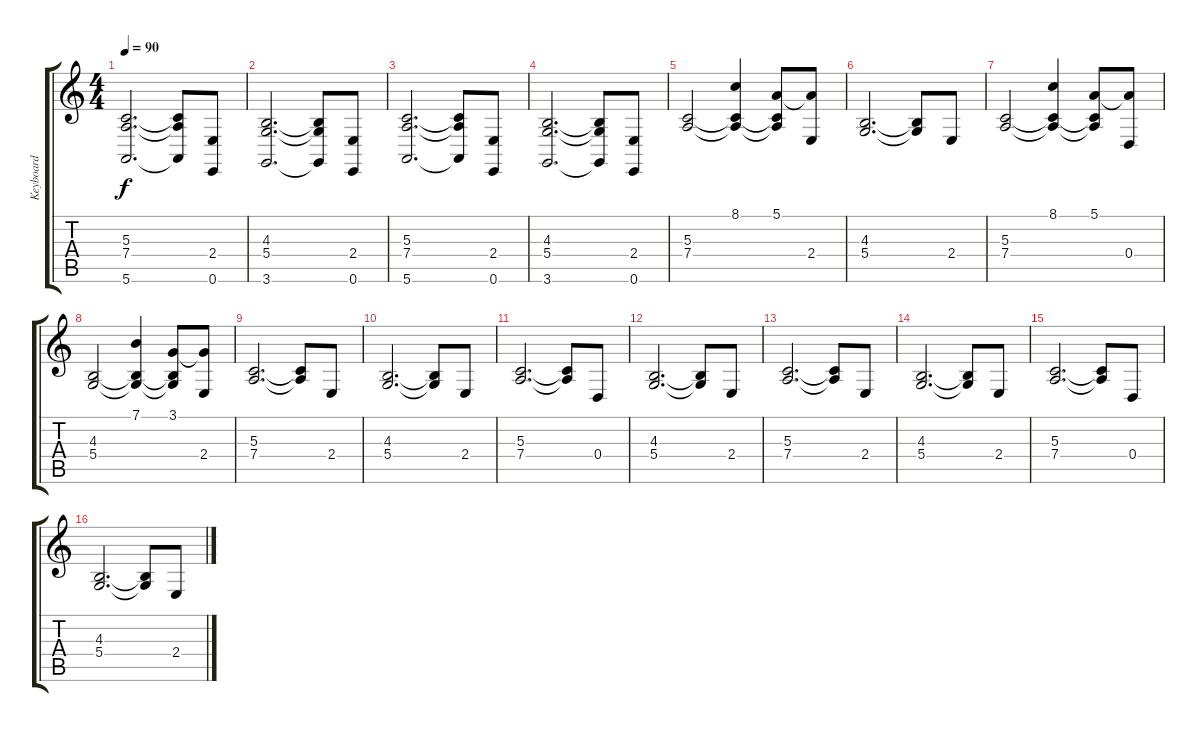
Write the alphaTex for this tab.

\track ("Keyboard" "Keyboard") {instrument lead2sawtooth}
\staff {score tabs}
\tuning (E4 B3 G3 D3 A2 E2) {hide}
\ts (4 4)
\tempo 90
\clef g2
\ks c
(5.3 7.4 5.6).2{d dy f} (5.3{t} 7.4{t} 5.6{t}).8 (2.4 0.6).8 |
(4.3 5.4 3.6).2{d} (4.3{t} 5.4{t} 3.6{t}).8 (2.4 0.6).8 |
(5.3 7.4 5.6).2{d} (5.3{t} 7.4{t} 5.6{t}).8 (2.4 0.6).8 |
(4.3 5.4 3.6).2{d} (4.3{t} 5.4{t} 3.6{t}).8 (2.4 0.6).8 |
(5.3 7.4).2 (8.1 5.3{t} 7.4{t}).4 (5.1 5.3{t} 7.4{t}).8 (5.1{t} 2.4).8 |
(4.3 5.4).2{d} (4.3{t} 5.4{t}).8 2.4.8 |
(5.3 7.4).2 (8.1 5.3{t} 7.4{t}).4 (5.1 5.3{t} 7.4{t}).8 (5.1{t} 0.4).8 |
(4.3 5.4).2 (7.1 4.3{t} 5.4{t}).4 (3.1 4.3{t} 5.4{t}).8 (3.1{t} 2.4).8 |
(5.3 7.4).2{d} (5.3{t} 7.4{t}).8 2.4.8 |
(4.3 5.4).2{d} (4.3{t} 5.4{t}).8 2.4.8 |
(5.3 7.4).2{d} (5.3{t} 7.4{t}).8 0.4.8 |
(4.3 5.4).2{d} (4.3{t} 5.4{t}).8 2.4.8 |
(5.3 7.4).2{d} (5.3{t} 7.4{t}).8 2.4.8 |
(4.3 5.4).2{d} (4.3{t} 5.4{t}).8 2.4.8 |
(5.3 7.4).2{d} (5.3{t} 7.4{t}).8 0.4.8 |
(4.3 5.4).2{d} (4.3{t} 5.4{t}).8 2.4.8
